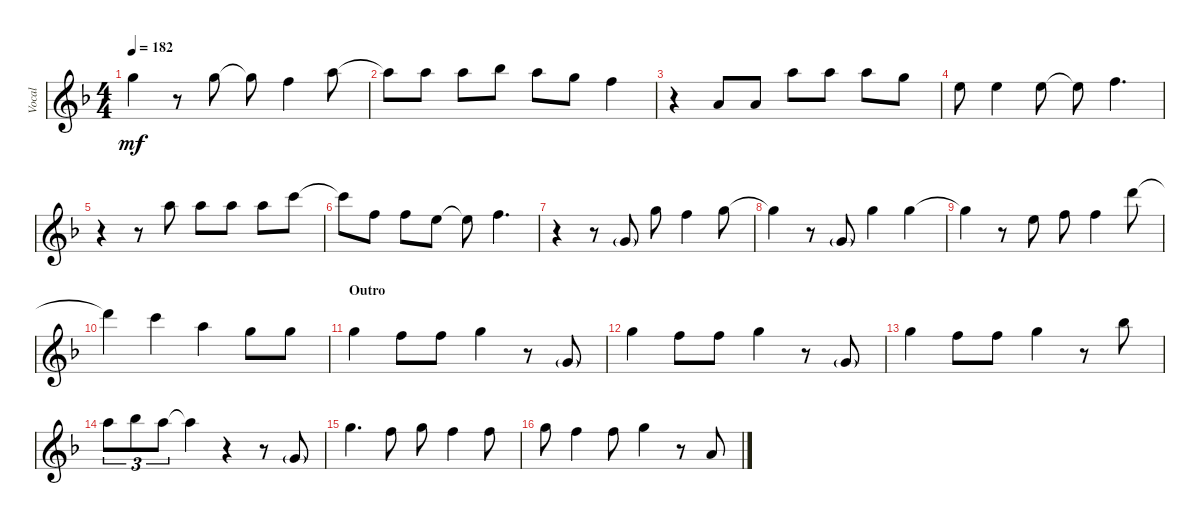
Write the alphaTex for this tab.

\track ("Vocal" "Vocal") {instrument sopranosax}
\staff {score}
\tuning (E4 B3 G3 D3 A2 E2 B1) {hide}
\ts (4 4)
\tempo 182
\clef g2
\ks f
15.1.4{dy mf} r.8 15.1.8 15.1{t}.8 13.1.4 17.1.8 |
17.1{t}.8 17.1.8 17.1.8 18.1.8 17.1.8 15.1.8 13.1.4 |
r.4 5.1.8 5.1.8 17.1.8 17.1.8 17.1.8 15.1.8 |
12.1.8 12.1.4 12.1.8 12.1{t}.8 13.1.4{d} |
r.4 r.8 17.1.8 17.1.8 17.1.8 17.1.8 20.1.8 |
20.1{t}.8 13.1.8 13.1.8 12.1.8 12.1{t}.8 13.1.4{d} |
r.4 r.8 3.1{g}.8 15.1.8 13.1.4 15.1.8 |
15.1{t}.4 r.8 3.1{g}.8 15.1.4 15.1.4 |
15.1{t}.4 r.8 12.1.8 13.1.8 13.1.4 22.1.8 |
22.1{t}.4 20.1.4 17.1.4 15.1.8 15.1.8 |
\section ("" "Outro")
15.1.4 13.1.8 13.1.8 15.1.4 r.8 3.1{g}.8 |
15.1.4 13.1.8 13.1.8 15.1.4 r.8 3.1{g}.8 |
15.1.4 13.1.8 13.1.8 15.1.4 r.8 18.1.8 |
17.1.8{tu (3 2)} 18.1.8{tu (3 2)} 17.1.8{tu (3 2)} 17.1{t}.4 r.4 r.8 3.1{g}.8 |
15.1.4{d} 13.1.8 15.1.8 13.1.4 13.1.8 |
15.1.8 13.1.4 13.1.8 15.1.4 r.8 5.1.8
